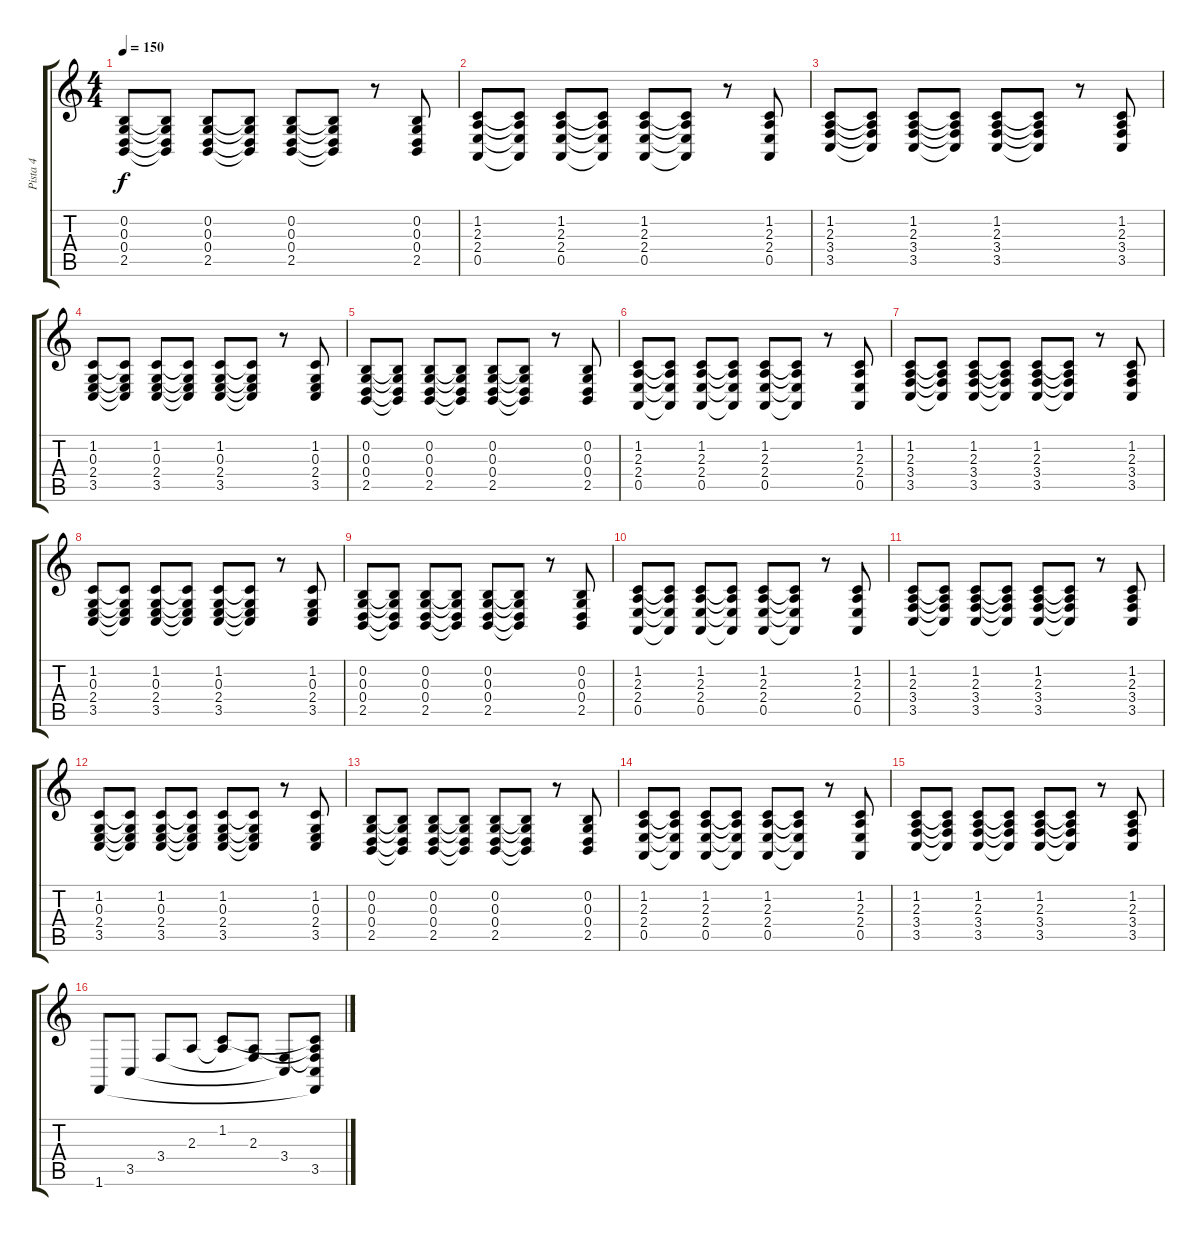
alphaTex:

\track ("Pista 4" "Pista 4") {instrument acousticgrandpiano}
\staff {score tabs}
\tuning (E4 B3 G3 D3 A2 E2) {hide}
\ts (4 4)
\tempo 150
\clef g2
\ks c
(0.2 0.3 0.4 2.5).8{dy f} (0.2{t} 0.3{t} 0.4{t} 2.5{t}).8 (0.2 0.3 0.4 2.5).8 (0.2{t} 0.3{t} 0.4{t} 2.5{t}).8 (0.2 0.3 0.4 2.5).8 (0.2{t} 0.3{t} 0.4{t} 2.5{t}).8 r.8 (0.2 0.3 0.4 2.5).8 |
(1.2 2.3 2.4 0.5).8 (1.2{t} 2.3{t} 2.4{t} 0.5{t}).8 (1.2 2.3 2.4 0.5).8 (1.2{t} 2.3{t} 2.4{t} 0.5{t}).8 (1.2 2.3 2.4 0.5).8 (1.2{t} 2.3{t} 2.4{t} 0.5{t}).8 r.8 (1.2 2.3 2.4 0.5).8 |
(1.2 2.3 3.4 3.5).8 (1.2{t} 2.3{t} 3.4{t} 3.5{t}).8 (1.2 2.3 3.4 3.5).8 (1.2{t} 2.3{t} 3.4{t} 3.5{t}).8 (1.2 2.3 3.4 3.5).8 (1.2{t} 2.3{t} 3.4{t} 3.5{t}).8 r.8 (1.2 2.3 3.4 3.5).8 |
(1.2 0.3 2.4 3.5).8 (1.2{t} 0.3{t} 2.4{t} 3.5{t}).8 (1.2 0.3 2.4 3.5).8 (1.2{t} 0.3{t} 2.4{t} 3.5{t}).8 (1.2 0.3 2.4 3.5).8 (1.2{t} 0.3{t} 2.4{t} 3.5{t}).8 r.8 (1.2 0.3 2.4 3.5).8 |
(0.2 0.3 0.4 2.5).8 (0.2{t} 0.3{t} 0.4{t} 2.5{t}).8 (0.2 0.3 0.4 2.5).8 (0.2{t} 0.3{t} 0.4{t} 2.5{t}).8 (0.2 0.3 0.4 2.5).8 (0.2{t} 0.3{t} 0.4{t} 2.5{t}).8 r.8 (0.2 0.3 0.4 2.5).8 |
(1.2 2.3 2.4 0.5).8 (1.2{t} 2.3{t} 2.4{t} 0.5{t}).8 (1.2 2.3 2.4 0.5).8 (1.2{t} 2.3{t} 2.4{t} 0.5{t}).8 (1.2 2.3 2.4 0.5).8 (1.2{t} 2.3{t} 2.4{t} 0.5{t}).8 r.8 (1.2 2.3 2.4 0.5).8 |
(1.2 2.3 3.4 3.5).8 (1.2{t} 2.3{t} 3.4{t} 3.5{t}).8 (1.2 2.3 3.4 3.5).8 (1.2{t} 2.3{t} 3.4{t} 3.5{t}).8 (1.2 2.3 3.4 3.5).8 (1.2{t} 2.3{t} 3.4{t} 3.5{t}).8 r.8 (1.2 2.3 3.4 3.5).8 |
(1.2 0.3 2.4 3.5).8 (1.2{t} 0.3{t} 2.4{t} 3.5{t}).8 (1.2 0.3 2.4 3.5).8 (1.2{t} 0.3{t} 2.4{t} 3.5{t}).8 (1.2 0.3 2.4 3.5).8 (1.2{t} 0.3{t} 2.4{t} 3.5{t}).8 r.8 (1.2 0.3 2.4 3.5).8 |
(0.2 0.3 0.4 2.5).8 (0.2{t} 0.3{t} 0.4{t} 2.5{t}).8 (0.2 0.3 0.4 2.5).8 (0.2{t} 0.3{t} 0.4{t} 2.5{t}).8 (0.2 0.3 0.4 2.5).8 (0.2{t} 0.3{t} 0.4{t} 2.5{t}).8 r.8 (0.2 0.3 0.4 2.5).8 |
(1.2 2.3 2.4 0.5).8 (1.2{t} 2.3{t} 2.4{t} 0.5{t}).8 (1.2 2.3 2.4 0.5).8 (1.2{t} 2.3{t} 2.4{t} 0.5{t}).8 (1.2 2.3 2.4 0.5).8 (1.2{t} 2.3{t} 2.4{t} 0.5{t}).8 r.8 (1.2 2.3 2.4 0.5).8 |
(1.2 2.3 3.4 3.5).8 (1.2{t} 2.3{t} 3.4{t} 3.5{t}).8 (1.2 2.3 3.4 3.5).8 (1.2{t} 2.3{t} 3.4{t} 3.5{t}).8 (1.2 2.3 3.4 3.5).8 (1.2{t} 2.3{t} 3.4{t} 3.5{t}).8 r.8 (1.2 2.3 3.4 3.5).8 |
(1.2 0.3 2.4 3.5).8 (1.2{t} 0.3{t} 2.4{t} 3.5{t}).8 (1.2 0.3 2.4 3.5).8 (1.2{t} 0.3{t} 2.4{t} 3.5{t}).8 (1.2 0.3 2.4 3.5).8 (1.2{t} 0.3{t} 2.4{t} 3.5{t}).8 r.8 (1.2 0.3 2.4 3.5).8 |
(0.2 0.3 0.4 2.5).8 (0.2{t} 0.3{t} 0.4{t} 2.5{t}).8 (0.2 0.3 0.4 2.5).8 (0.2{t} 0.3{t} 0.4{t} 2.5{t}).8 (0.2 0.3 0.4 2.5).8 (0.2{t} 0.3{t} 0.4{t} 2.5{t}).8 r.8 (0.2 0.3 0.4 2.5).8 |
(1.2 2.3 2.4 0.5).8 (1.2{t} 2.3{t} 2.4{t} 0.5{t}).8 (1.2 2.3 2.4 0.5).8 (1.2{t} 2.3{t} 2.4{t} 0.5{t}).8 (1.2 2.3 2.4 0.5).8 (1.2{t} 2.3{t} 2.4{t} 0.5{t}).8 r.8 (1.2 2.3 2.4 0.5).8 |
(1.2 2.3 3.4 3.5).8 (1.2{t} 2.3{t} 3.4{t} 3.5{t}).8 (1.2 2.3 3.4 3.5).8 (1.2{t} 2.3{t} 3.4{t} 3.5{t}).8 (1.2 2.3 3.4 3.5).8 (1.2{t} 2.3{t} 3.4{t} 3.5{t}).8 r.8 (1.2 2.3 3.4 3.5).8 |
1.6.8 3.5.8 3.4.8 2.3.8 (1.2 2.3{t}).8 (2.3 3.4{t}).8 (3.4 3.5{t}).8 (1.2{t} 2.3{t} 3.4{t} 3.5 1.6{t}).8
